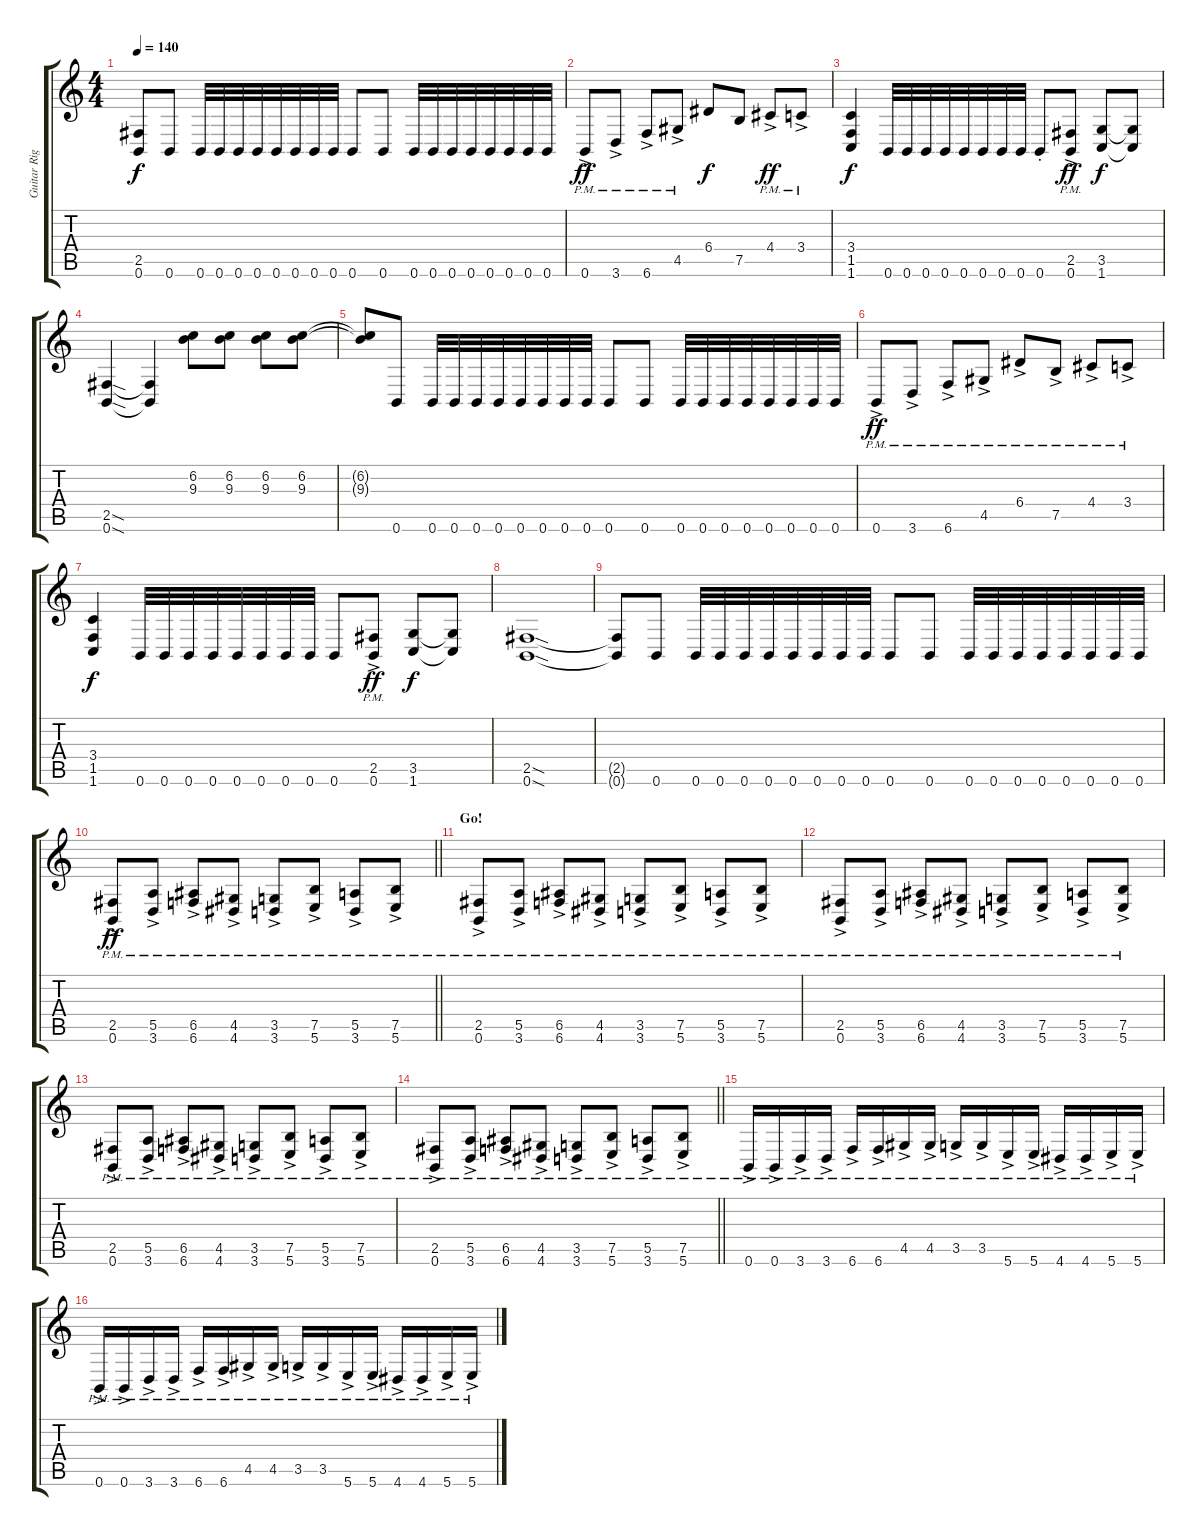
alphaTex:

\track ("Guitar Right" "Guitar Rig") {instrument distortionguitar}
\staff {score tabs}
\tuning (B3 Gb3 D3 A2 E2 B1) {hide}
\ts (4 4)
\tempo 140
\clef g2
\ks c
(2.5{t} 0.6{t}).8{dy f} 0.6.8 0.6.32 0.6.32 0.6.32 0.6.32 0.6.32 0.6.32 0.6.32 0.6.32 0.6.8 0.6.8 0.6.32 0.6.32 0.6.32 0.6.32 0.6.32 0.6.32 0.6.32 0.6.32 |
0.6{ac pm}.8{dy ff} 3.6{ac pm}.8 6.6{ac pm}.8 4.5{ac pm}.8 6.4.8{dy f} 7.5.8 4.4{ac pm}.8{dy ff} 3.4{ac pm}.8 |
(3.4 1.5 1.6).4{dy f} 0.6.32 0.6.32 0.6.32 0.6.32 0.6.32 0.6.32 0.6.32 0.6.32 0.6{st}.8 (2.5{ac pm} 0.6{ac pm}).8{dy ff} (3.5 1.6).8{dy f} (3.5{t} 1.6{t}).8 |
(2.5{sod} 0.6{sod}).4 (2.5{t} 0.6{t}).4 (6.2 9.3).8 (6.2 9.3).8 (6.2 9.3).8 (6.2 9.3).8 |
(6.2{t} 9.3{t}).8 0.6.8 0.6.32 0.6.32 0.6.32 0.6.32 0.6.32 0.6.32 0.6.32 0.6.32 0.6.8 0.6.8 0.6.32 0.6.32 0.6.32 0.6.32 0.6.32 0.6.32 0.6.32 0.6.32 |
0.6{ac pm}.8{dy ff} 3.6{ac pm}.8 6.6{ac pm}.8 4.5{ac pm}.8 6.4{ac pm}.8 7.5{ac pm}.8 4.4{ac pm}.8 3.4{ac pm}.8 |
(3.4 1.5 1.6).4{dy f} 0.6.32 0.6.32 0.6.32 0.6.32 0.6.32 0.6.32 0.6.32 0.6.32 0.6.8 (2.5{ac pm} 0.6{ac pm}).8{dy ff} (3.5 1.6).8{dy f} (3.5{t} 1.6{t}).8 |
(2.5{sod} 0.6{sod}).1 |
(2.5{t} 0.6{t}).8 0.6.8 0.6.32 0.6.32 0.6.32 0.6.32 0.6.32 0.6.32 0.6.32 0.6.32 0.6.8 0.6.8 0.6.32 0.6.32 0.6.32 0.6.32 0.6.32 0.6.32 0.6.32 0.6.32 |
\barLineRight lightlight
(2.5{ac pm} 0.6{ac pm}).8{dy ff} (5.5{ac pm} 3.6{ac pm}).8 (6.5{ac pm} 6.6{ac pm}).8 (4.5{ac pm} 4.6{ac pm}).8 (3.5{ac pm} 3.6{ac pm}).8 (7.5{ac pm} 5.6{ac pm}).8 (5.5{ac pm} 3.6{ac pm}).8 (7.5{ac pm} 5.6{ac pm}).8 |
\section ("" "Go!")
(2.5{ac pm} 0.6{ac pm}).8 (5.5{ac pm} 3.6{ac pm}).8 (6.5{ac pm} 6.6{ac pm}).8 (4.5{ac pm} 4.6{ac pm}).8 (3.5{ac pm} 3.6{ac pm}).8 (7.5{ac pm} 5.6{ac pm}).8 (5.5{ac pm} 3.6{ac pm}).8 (7.5{ac pm} 5.6{ac pm}).8 |
(2.5{ac pm} 0.6{ac pm}).8 (5.5{ac pm} 3.6{ac pm}).8 (6.5{ac pm} 6.6{ac pm}).8 (4.5{ac pm} 4.6{ac pm}).8 (3.5{ac pm} 3.6{ac pm}).8 (7.5{ac pm} 5.6{ac pm}).8 (5.5{ac pm} 3.6{ac pm}).8 (7.5{ac pm} 5.6{ac pm}).8 |
(2.5{ac pm} 0.6{ac pm}).8 (5.5{ac pm} 3.6{ac pm}).8 (6.5{ac pm} 6.6{ac pm}).8 (4.5{ac pm} 4.6{ac pm}).8 (3.5{ac pm} 3.6{ac pm}).8 (7.5{ac pm} 5.6{ac pm}).8 (5.5{ac pm} 3.6{ac pm}).8 (7.5{ac pm} 5.6{ac pm}).8 |
\barLineRight lightlight
(2.5{ac pm} 0.6{ac pm}).8 (5.5{ac pm} 3.6{ac pm}).8 (6.5{ac pm} 6.6{ac pm}).8 (4.5{ac pm} 4.6{ac pm}).8 (3.5{ac pm} 3.6{ac pm}).8 (7.5{ac pm} 5.6{ac pm}).8 (5.5{ac pm} 3.6{ac pm}).8 (7.5{ac pm} 5.6{ac pm}).8 |
\section ("" "")
0.6{ac pm}.16 0.6{ac pm}.16 3.6{ac pm}.16 3.6{ac pm}.16 6.6{ac pm}.16 6.6{ac pm}.16 4.5{ac pm}.16 4.5{ac pm}.16 3.5{ac pm}.16 3.5{ac pm}.16 5.6{ac pm}.16 5.6{ac pm}.16 4.6{ac pm}.16 4.6{ac pm}.16 5.6{ac pm}.16 5.6{ac pm}.16 |
0.6{ac pm}.16 0.6{ac pm}.16 3.6{ac pm}.16 3.6{ac pm}.16 6.6{ac pm}.16 6.6{ac pm}.16 4.5{ac pm}.16 4.5{ac pm}.16 3.5{ac pm}.16 3.5{ac pm}.16 5.6{ac pm}.16 5.6{ac pm}.16 4.6{ac pm}.16 4.6{ac pm}.16 5.6{ac pm}.16 5.6{ac pm}.16
